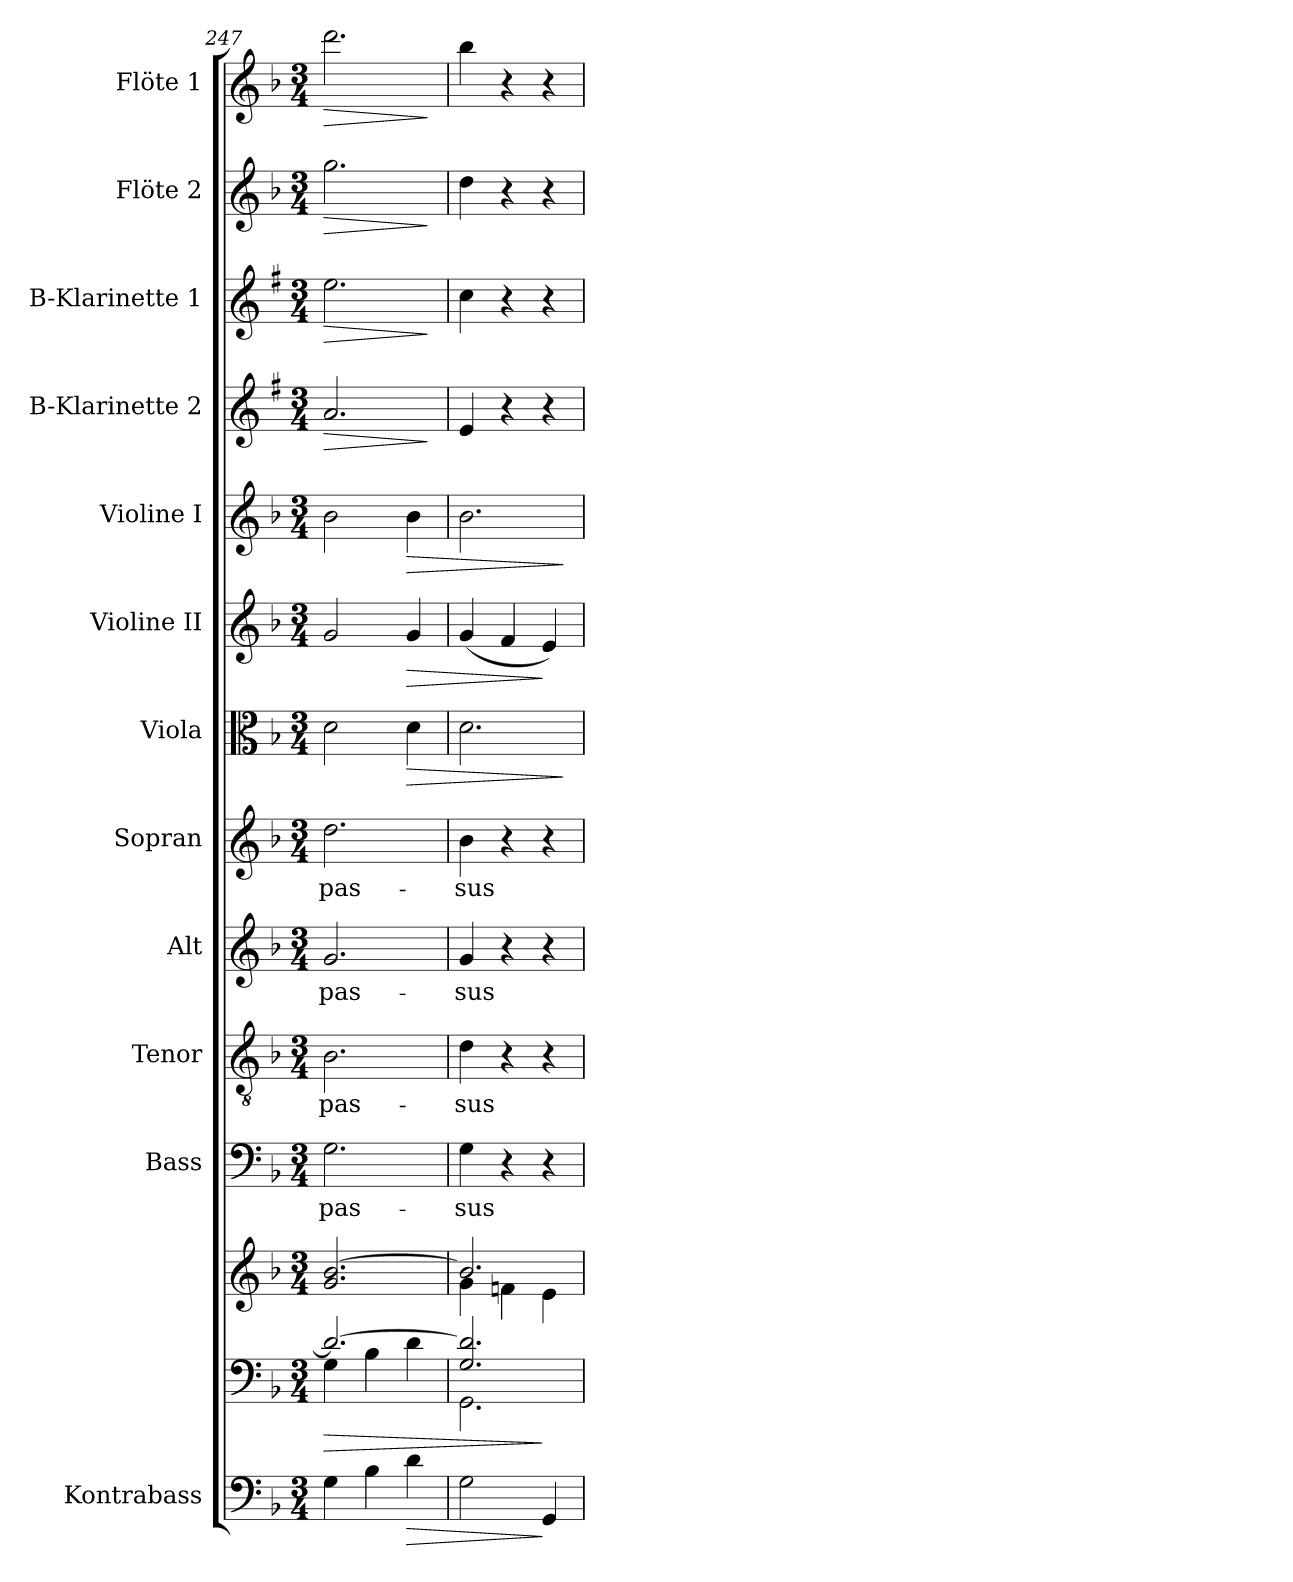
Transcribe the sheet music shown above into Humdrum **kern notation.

**kern	**dynam	**kern	**kern	**dynam	**kern	**text	**kern	**text	**kern	**text	**kern	**text	**kern	**dynam	**kern	**dynam	**kern	**dynam	**kern	**dynam	**kern	**dynam	**kern	**dynam	**kern	**dynam
*part13	*part13	*part12	*part12	*part12	*part11	*part11	*part10	*part10	*part9	*part9	*part8	*part8	*part7	*part7	*part6	*part6	*part5	*part5	*part4	*part4	*part3	*part3	*part2	*part2	*part1	*part1
*staff14	*staff14	*staff13	*staff12	*staff12/13	*staff11	*staff11	*staff10	*staff10	*staff9	*staff9	*staff8	*staff8	*staff7	*staff7	*staff6	*staff6	*staff5	*staff5	*staff4	*staff4	*staff3	*staff3	*staff2	*staff2	*staff1	*staff1
*I"Kontrabass	*	*	*	*	*I"Bass	*	*I"Tenor	*	*I"Alt	*	*I"Sopran	*	*I"Viola	*	*I"Violine II	*	*I"Violine I	*	*I"B-Klarinette 2	*	*I"B-Klarinette 1	*	*I"Flöte 2	*	*I"Flöte 1	*
*I'Kb.	*	*	*	*	*I'B.	*	*I'T.	*	*I'A.	*	*I'S.	*	*I'Vla.	*	*I'Vl. II	*	*I'Vl. I	*	*I'B Kl. 2	*	*I'B Kl. 1	*	*I'Fl. 2	*	*I'Fl. 1	*
*clefF4	*	*clefF4	*clefG2	*	*clefF4	*	*clefGv2	*	*clefG2	*	*clefG2	*	*clefC3	*	*clefG2	*	*clefG2	*	*clefG2	*	*clefG2	*	*clefG2	*	*clefG2	*
*ITrd7c12	*	*	*	*	*	*	*	*	*	*	*	*	*	*	*	*	*	*	*ITrd1c2	*	*ITrd1c2	*	*	*	*	*
*k[b-]	*	*k[b-]	*k[b-]	*	*k[b-]	*	*k[b-]	*	*k[b-]	*	*k[b-]	*	*k[b-]	*	*k[b-]	*	*k[b-]	*	*k[b-]	*	*k[b-]	*	*k[b-]	*	*k[b-]	*
*F:	*	*F:	*F:	*	*F:	*	*F:	*	*F:	*	*F:	*	*F:	*	*F:	*	*F:	*	*F:	*	*F:	*	*F:	*	*F:	*
*M3/4	*	*M3/4	*M3/4	*	*M3/4	*	*M3/4	*	*M3/4	*	*M3/4	*	*M3/4	*	*M3/4	*	*M3/4	*	*M3/4	*	*M3/4	*	*M3/4	*	*M3/4	*
=247	=247	=247	=247	=247	=247	=247	=247	=247	=247	=247	=247	=247	=247	=247	=247	=247	=247	=247	=247	=247	=247	=247	=247	=247	=247	=247
!	!	!	!	!LO:HP:b=2	!	!LO:LY:b	!	!LO:LY:b	!	!LO:LY:b	!	!LO:LY:b	!	!	!	!	!	!	!	!LO:HP:b	!	!LO:HP:b	!	!LO:HP:b	!	!LO:HP:b
*	*	*^	*	*	*	*	*	*	*	*	*	*	*	*	*	*	*	*	*	*	*	*	*	*	*	*
4GG\	.	2.d/_	4G\	2.g/ [2.b-/	>	2.G\	pas-	2.B-\	pas-	2.g/	pas-	2.dd\	pas-	2d\	.	2g/	.	2b-\	.	2.g/	>	2.dd\	>	2.gg\	>	2.ddd\	>
4BB-\	.	.	4B-\	.	.	.	.	.	.	.	.	.	.	.	.	.	.	.	.	.	.	.	.	.	.	.	.
!	!LO:HP:b	!	!	!	!	!	!	!	!	!	!	!	!	!	!LO:HP:b	!	!LO:HP:b	!	!LO:HP:b	!	!	!	!	!	!	!	!
4D\	>	.	4d\	.	.	.	.	.	.	.	.	.	.	4d\	>	4g/	>	4b-\	>	.	.	.	.	.	.	.	.
*	*	*v	*v	*	*	*	*	*	*	*	*	*	*	*	*	*	*	*	*	*	*	*	*	*	*	*	*
.	.	.	.	.	.	.	.	.	.	.	.	.	.	.	.	.	.	.	.	]	.	]	.	]	.	]
=248	=248	=248	=248	=248	=248	=248	=248	=248	=248	=248	=248	=248	=248	=248	=248	=248	=248	=248	=248	=248	=248	=248	=248	=248	=248	=248
*	*	*^	*^	*	*	*	*	*	*	*	*	*	*	*	*	*	*	*	*	*	*	*	*	*	*	*
!	!	!	!	!	!	!	!	!LO:LY:b	!	!LO:LY:b	!	!LO:LY:b	!	!LO:LY:b	!	!	!	!	!	!	!	!	!	!	!	!	!	!
2GG\	.	2.G/ 2.d/]	2.GG\	2.b-/]	4g\	.	4G\	-sus	4d\	-sus	4g/	-sus	4b-\	-sus	2.d\	.	(<4g/	.	2.b-\	.	4d/	.	4b-\	.	4dd\	.	4bb-\	.
.	.	.	.	.	4fn\	.	4r	.	4r	.	4r	.	4r	.	.	.	4f/	.	.	.	4r	.	4r	.	4r	.	4r	.
4GGG/	]	.	.	.	4e\	]	4r	.	4r	.	4r	.	4r	.	.	.	4e/)	]	.	.	4r	.	4r	.	4r	.	4r	.
*	*	*v	*v	*	*	*	*	*	*	*	*	*	*	*	*	*	*	*	*	*	*	*	*	*	*	*	*	*
*	*	*	*v	*v	*	*	*	*	*	*	*	*	*	*	*	*	*	*	*	*	*	*	*	*	*	*	*
.	.	.	.	.	.	.	.	.	.	.	.	.	.	]	.	.	.	]	.	.	.	.	.	.	.	.
=	=	=	=	=	=	=	=	=	=	=	=	=	=	=	=	=	=	=	=	=	=	=	=	=	=	=
*-	*-	*-	*-	*-	*-	*-	*-	*-	*-	*-	*-	*-	*-	*-	*-	*-	*-	*-	*-	*-	*-	*-	*-	*-	*-	*-
